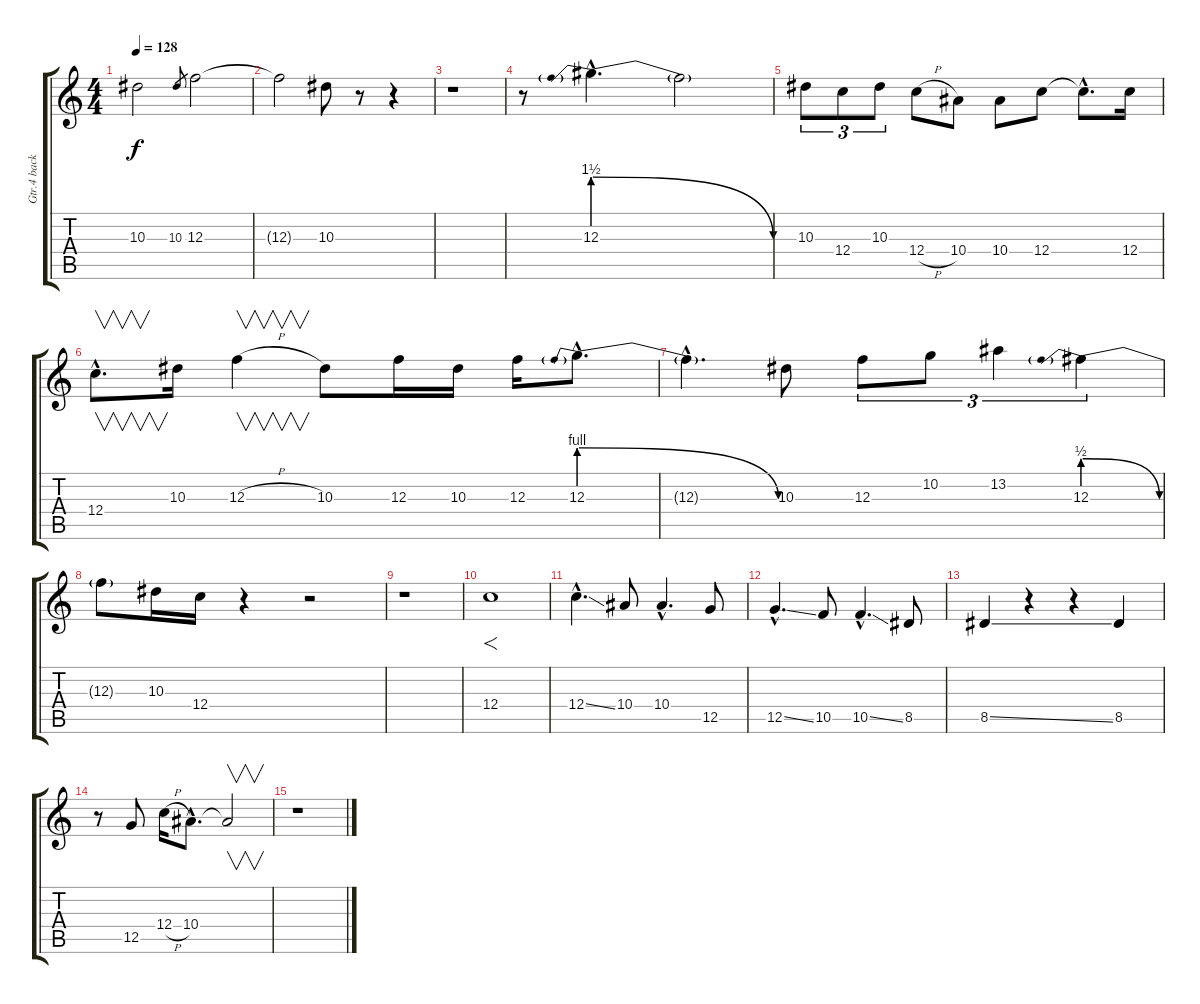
\track ("Gtr.4 backward gtr." "Gtr.4 back") {instrument distortionguitar}
\staff {score tabs}
\tuning (D4 A3 F3 C3 G2 C2) {hide}
\ts (4 4)
\tempo 128
\clef g2
\ks c
10.3{t}.2{dy f} 10.3.8{gr} 12.3.2 |
12.3{t}.2 10.3.8 r.8 r.4 |
r.1 |
r.8 12.3{be (prebendrelease 0 6 60 0) hac}.4{d} 12.3{t}.2 |
10.3.8{tu (3 2)} 12.4.8{tu (3 2)} 10.3.8{tu (3 2)} 12.4{h}.8 10.4.8 10.4.8 12.4.8 12.4{hac t}.8{d} 12.4.16 |
12.4{hac}.8{v d} 10.3.16 12.3{h}.4{v} 10.3.8 12.3.16 10.3.16 12.3.16 12.3{be (prebendrelease 0 4 60 0) hac}.8{d} |
12.3{hac t}.4{d} 10.3.8 12.3.8{tu (3 2)} 10.2.8{tu (3 2)} 13.2.4{tu (3 2)} 12.3{be (prebendrelease 0 2 60 0)}.4{tu (3 2)} |
12.3{t}.8 10.3.16 12.4.16 r.4 r.2 |
r.1 |
12.4.1{f} |
12.4{ss hac}.4{d} 10.4.8 10.4{hac}.4{d} 12.5.8 |
12.5{ss hac}.4{d} 10.5.8 10.5{ss hac}.4{d} 8.5.8 |
8.5{ss}.4 r.4 r.4 8.5.4 |
r.8 12.5.8 12.4{h}.16 10.4{hac}.8{d} 10.4{t}.2{v} |
r.1
